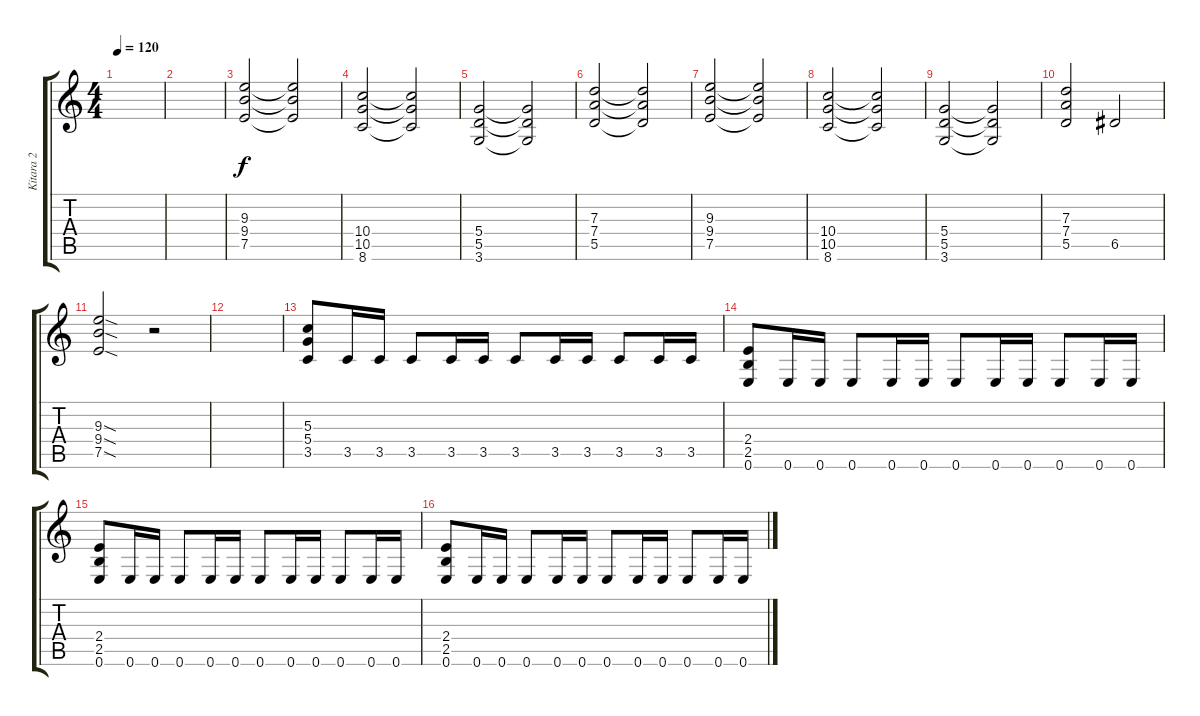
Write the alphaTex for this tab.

\track ("Kitara 2" "Kitara 2") {instrument distortionguitar}
\staff {score tabs}
\tuning (E4 B3 G3 D3 A2 E2) {hide}
\ts (4 4)
\tempo 120
\clef g2
\ks c
|
|
(9.3 9.4 7.5).2 (9.3{t} 9.4{t} 7.5{t}).2 |
(10.4 10.5 8.6).2 (10.4{t} 10.5{t} 8.6{t}).2 |
(5.4 5.5 3.6).2 (5.4{t} 5.5{t} 3.6{t}).2 |
(7.3 7.4 5.5).2 (7.3{t} 7.4{t} 5.5{t}).2 |
(9.3 9.4 7.5).2 (9.3{t} 9.4{t} 7.5{t}).2 |
(10.4 10.5 8.6).2 (10.4{t} 10.5{t} 8.6{t}).2 |
(5.4 5.5 3.6).2 (5.4{t} 5.5{t} 3.6{t}).2 |
(7.3 7.4 5.5).2 6.5.2 |
(9.3{sod} 9.4{sod} 7.5{sod}).2 r.2 |
|
(5.3 5.4 3.5).8 3.5.16 3.5.16 3.5.8 3.5.16 3.5.16 3.5.8 3.5.16 3.5.16 3.5.8 3.5.16 3.5.16 |
(2.4 2.5 0.6).8 0.6.16 0.6.16 0.6.8 0.6.16 0.6.16 0.6.8 0.6.16 0.6.16 0.6.8 0.6.16 0.6.16 |
(2.4 2.5 0.6).8 0.6.16 0.6.16 0.6.8 0.6.16 0.6.16 0.6.8 0.6.16 0.6.16 0.6.8 0.6.16 0.6.16 |
(2.4 2.5 0.6).8 0.6.16 0.6.16 0.6.8 0.6.16 0.6.16 0.6.8 0.6.16 0.6.16 0.6.8 0.6.16 0.6.16
